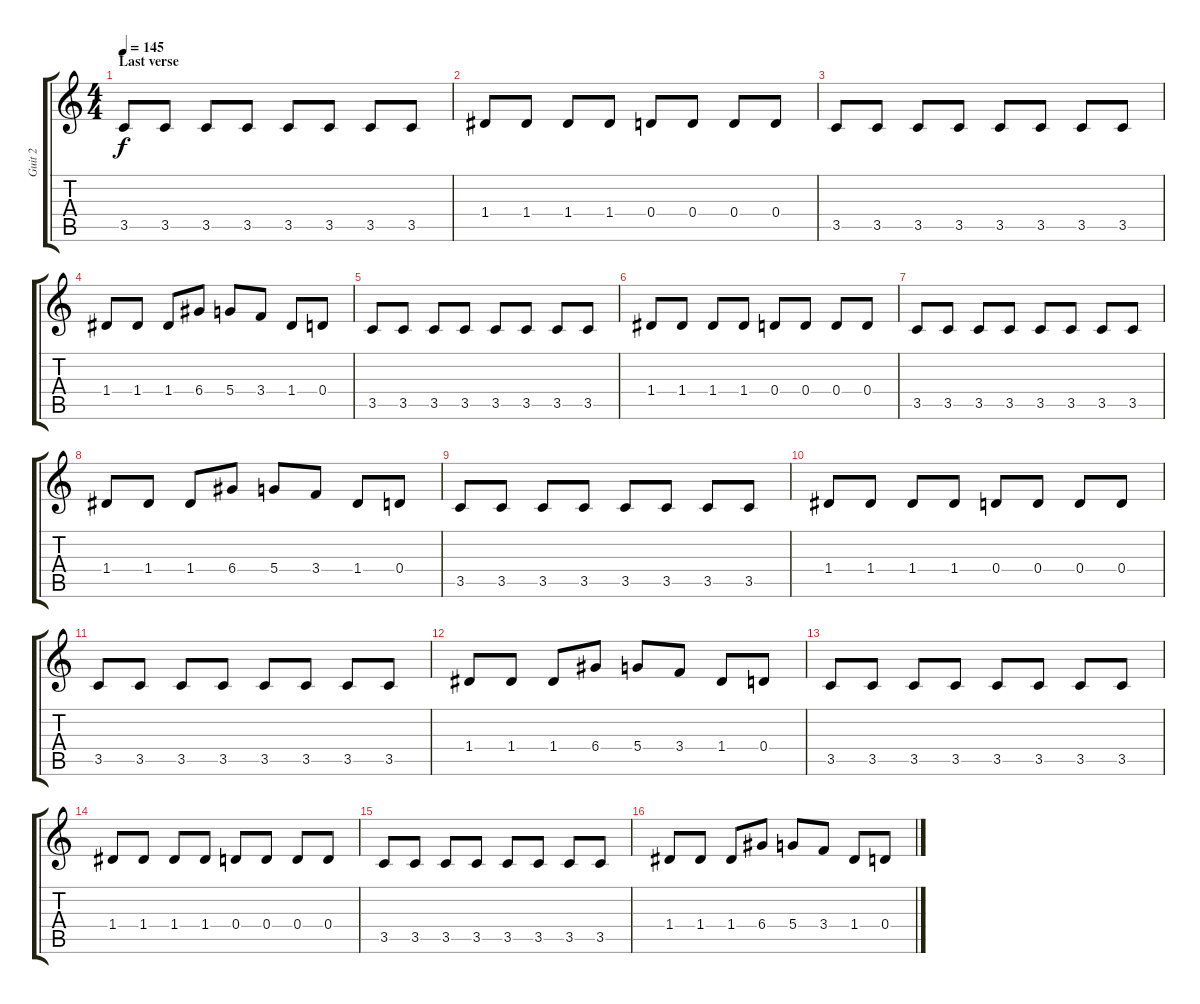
\track ("Guit 2" "Guit 2") {instrument overdrivenguitar}
\staff {score tabs}
\tuning (E4 B3 G3 D3 A2 E2) {hide}
\ts (4 4)
\section ("" "Last verse")
\tempo 145
\clef g2
\ks c
3.5.8{dy f} 3.5.8 3.5.8 3.5.8 3.5.8 3.5.8 3.5.8 3.5.8 |
1.4.8 1.4.8 1.4.8 1.4.8 0.4.8 0.4.8 0.4.8 0.4.8 |
3.5.8 3.5.8 3.5.8 3.5.8 3.5.8 3.5.8 3.5.8 3.5.8 |
1.4.8 1.4.8 1.4.8 6.4.8 5.4.8 3.4.8 1.4.8 0.4.8 |
3.5.8 3.5.8 3.5.8 3.5.8 3.5.8 3.5.8 3.5.8 3.5.8 |
1.4.8 1.4.8 1.4.8 1.4.8 0.4.8 0.4.8 0.4.8 0.4.8 |
3.5.8 3.5.8 3.5.8 3.5.8 3.5.8 3.5.8 3.5.8 3.5.8 |
1.4.8 1.4.8 1.4.8 6.4.8 5.4.8 3.4.8 1.4.8 0.4.8 |
3.5.8 3.5.8 3.5.8 3.5.8 3.5.8 3.5.8 3.5.8 3.5.8 |
1.4.8 1.4.8 1.4.8 1.4.8 0.4.8 0.4.8 0.4.8 0.4.8 |
3.5.8 3.5.8 3.5.8 3.5.8 3.5.8 3.5.8 3.5.8 3.5.8 |
1.4.8 1.4.8 1.4.8 6.4.8 5.4.8 3.4.8 1.4.8 0.4.8 |
3.5.8 3.5.8 3.5.8 3.5.8 3.5.8 3.5.8 3.5.8 3.5.8 |
1.4.8 1.4.8 1.4.8 1.4.8 0.4.8 0.4.8 0.4.8 0.4.8 |
3.5.8 3.5.8 3.5.8 3.5.8 3.5.8 3.5.8 3.5.8 3.5.8 |
1.4.8 1.4.8 1.4.8 6.4.8 5.4.8 3.4.8 1.4.8 0.4.8
